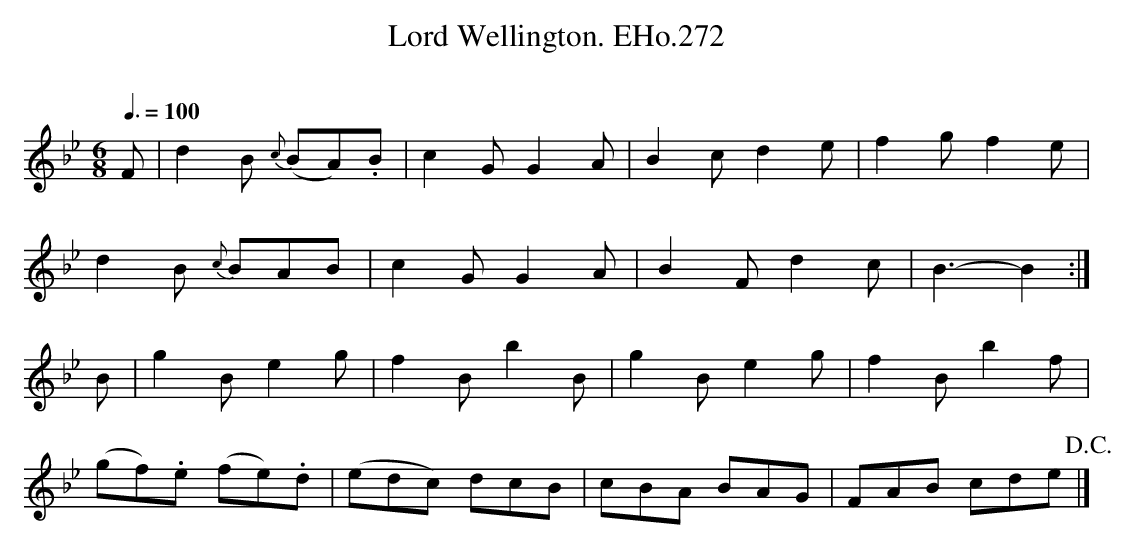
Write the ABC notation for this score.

X:1
T:Lord Wellington. EHo.272
M:6/8
L:1/8
Q:3/8=100
O:
K:Bb
F | d2B {c}(BA).B | c2G G2A | B2c d2e | f2g f2e |
d2B {c}BAB | c2G G2A | B2F d2c | B3-B2 :|
B | g2B e2g | f2B b2B | g2B e2g | f2Bb2f |
(gf).e (fe).d | (edc) dcB | cBA BAG | FAB cde !D.C.!|]
